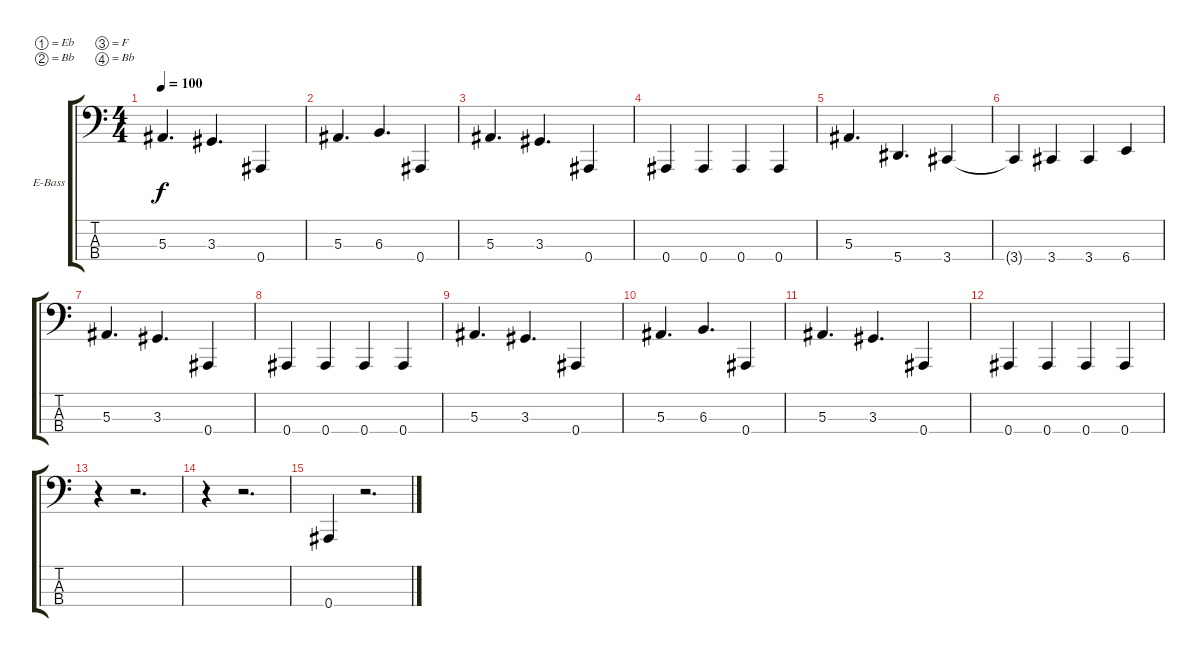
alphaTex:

\bracketExtendMode groupsimilarinstruments
\firstSystemTrackNameOrientation horizontal
\otherSystemsTrackNameOrientation horizontal
\track ("Matt Kean" "E-Bass") {instrument electricbassfinger}
\staff {score tabs}
\tuning (Eb2 Bb1 F1 Bb0)
\ts (4 4)
\tempo 100
\clef f4
\ks c
5.3.4{d dy f} 3.3.4{d} 0.4.4 |
5.3.4{d} 6.3.4{d} 0.4.4 |
5.3.4{d} 3.3.4{d} 0.4.4 |
0.4.4 0.4.4 0.4.4 0.4.4 |
5.3.4{d} 5.4.4{d} 3.4.4 |
3.4{t}.4 3.4.4 3.4.4 6.4.4 |
5.3.4{d} 3.3.4{d} 0.4.4 |
0.4.4 0.4.4 0.4.4 0.4.4 |
5.3.4{d} 3.3.4{d} 0.4.4 |
5.3.4{d} 6.3.4{d} 0.4.4 |
5.3.4{d} 3.3.4{d} 0.4.4 |
0.4.4 0.4.4 0.4.4 0.4.4 |
r.4 r.2{d} |
r.4 r.2{d} |
0.4.4 r.2{d}
